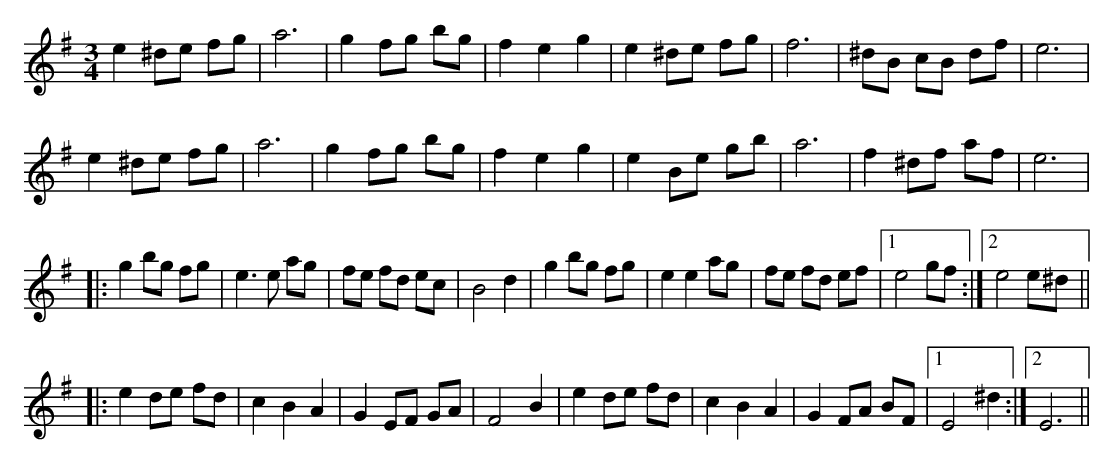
X:1
M:3/4
K:Emin
e2^de fg|a6|g2fg bg|f2e2g2|e2^de fg|f6|^dB cB df|e6|
e2^de fg|a6|g2fg bg|f2e2g2|e2Be gb|a6|f2^df af|e6|
|:g2bg fg|e3 e ag|fe fd ec|B4 d2|g2bg fg|e2 e2 ag|fe fd ef|1 e4 gf:|2 e4 e^d||
|:e2de fd|c2B2A2|G2EF GA|F4 B2|e2de fd|c2B2A2|G2 FA BF|1 E4 ^d2:|2 E6||
